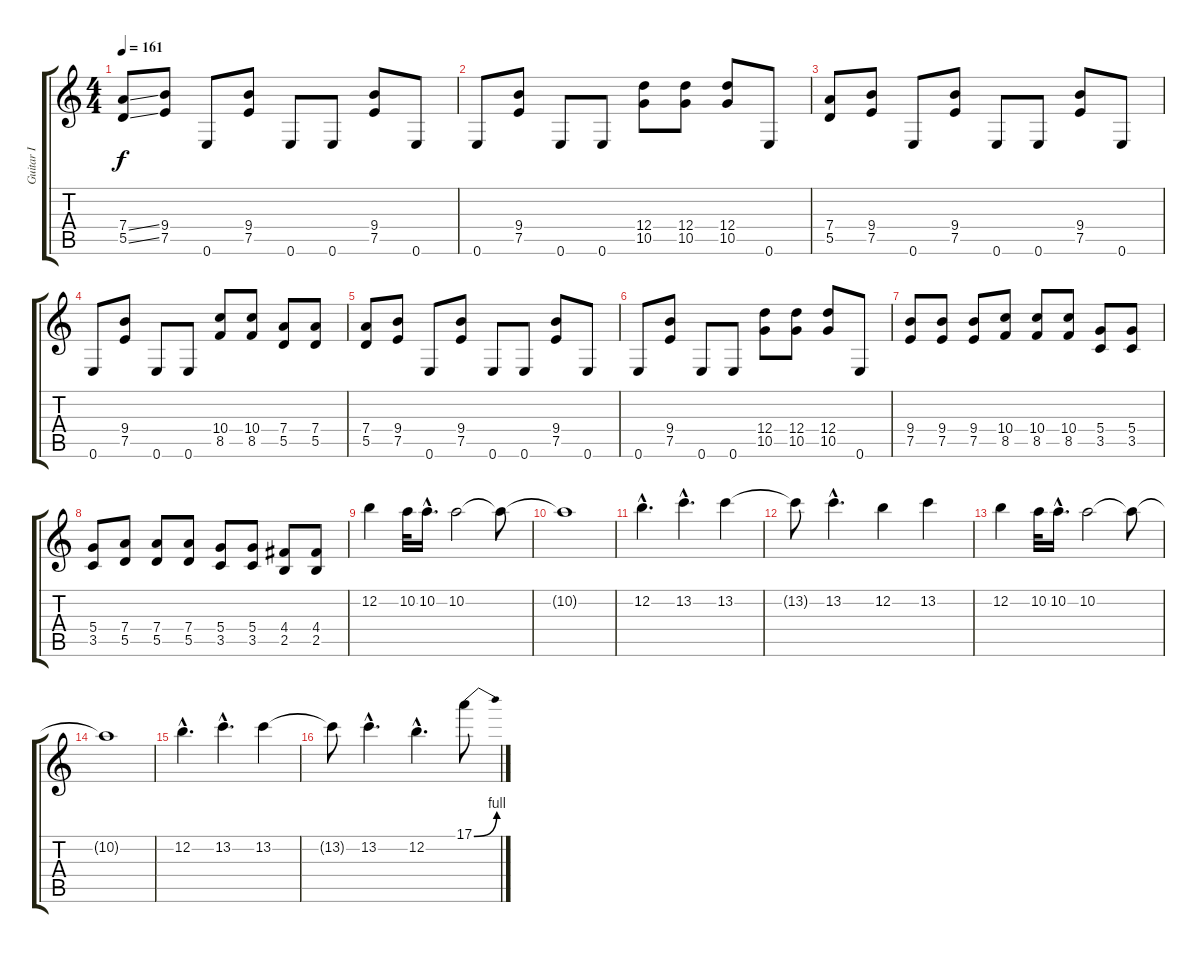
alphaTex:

\track ("Guitar I" "Guitar I") {instrument overdrivenguitar}
\staff {score tabs}
\tuning (E4 B3 G3 D3 A2 E2) {hide}
\ts (4 4)
\tempo 161
\clef g2
\ks c
(7.4{ss} 5.5{ss}).8{dy f} (9.4 7.5).8 0.6.8 (9.4 7.5).8 0.6.8 0.6.8 (9.4 7.5).8 0.6.8 |
0.6.8 (9.4 7.5).8 0.6.8 0.6.8 (12.4 10.5).8 (12.4 10.5).8 (12.4 10.5).8 0.6.8 |
(7.4 5.5).8 (9.4 7.5).8 0.6.8 (9.4 7.5).8 0.6.8 0.6.8 (9.4 7.5).8 0.6.8 |
0.6.8 (9.4 7.5).8 0.6.8 0.6.8 (10.4 8.5).8 (10.4 8.5).8 (7.4 5.5).8 (7.4 5.5).8 |
(7.4 5.5).8 (9.4 7.5).8 0.6.8 (9.4 7.5).8 0.6.8 0.6.8 (9.4 7.5).8 0.6.8 |
0.6.8 (9.4 7.5).8 0.6.8 0.6.8 (12.4 10.5).8 (12.4 10.5).8 (12.4 10.5).8 0.6.8 |
(9.4 7.5).8 (9.4 7.5).8 (9.4 7.5).8 (10.4 8.5).8 (10.4 8.5).8 (10.4 8.5).8 (5.4 3.5).8 (5.4 3.5).8 |
(5.4 3.5).8 (7.4 5.5).8 (7.4 5.5).8 (7.4 5.5).8 (5.4 3.5).8 (5.4 3.5).8 (4.4 2.5).8 (4.4 2.5).8 |
12.2.4 10.2.32 10.2{hac}.16{d} 10.2.2 10.2{t}.8 |
10.2{t}.1 |
12.2{hac}.4{d} 13.2{hac}.4{d} 13.2.4 |
13.2{t}.8 13.2{hac}.4{d} 12.2.4 13.2.4 |
12.2.4 10.2.32 10.2{hac}.16{d} 10.2.2 10.2{t}.8 |
10.2{t}.1 |
12.2{hac}.4{d} 13.2{hac}.4{d} 13.2.4 |
13.2{t}.8 13.2{hac}.4{d} 12.2{hac}.4{d} 17.1{be (bend 0 0 60 4)}.8
